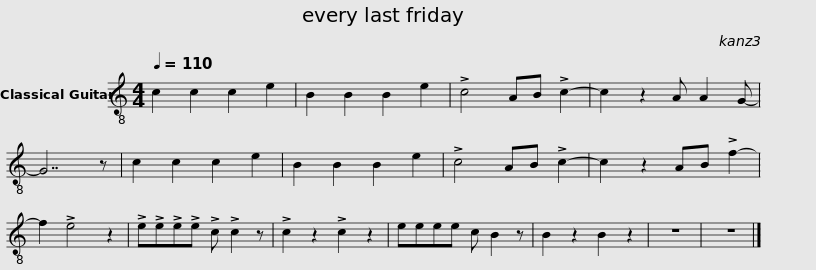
X:1
L:1/8
Q:1/4=110
M:4/4
I:linebreak $
K:C
V:1 treble-8
V:1
 c2 c2 c2 e2 | B2 B2 B2 e2 | !>!c4 AB !>!c2- | c2 z2 A A2 G- | G7 z | %5
 c2 c2 c2 e2 | B2 B2 B2 e2 | !>!c4 AB !>!c2- | c2 z2 AB !>!f2- | f2 !>!e4 z2 |$ %10
 !>!e!>!e!>!e!>!e !>!c !>!c2 z | !>!c2 z2 !>!c2 z2 | eeee c B2 z | B2 z2 B2 z2 | z8 | %15
 z8 |] %16
